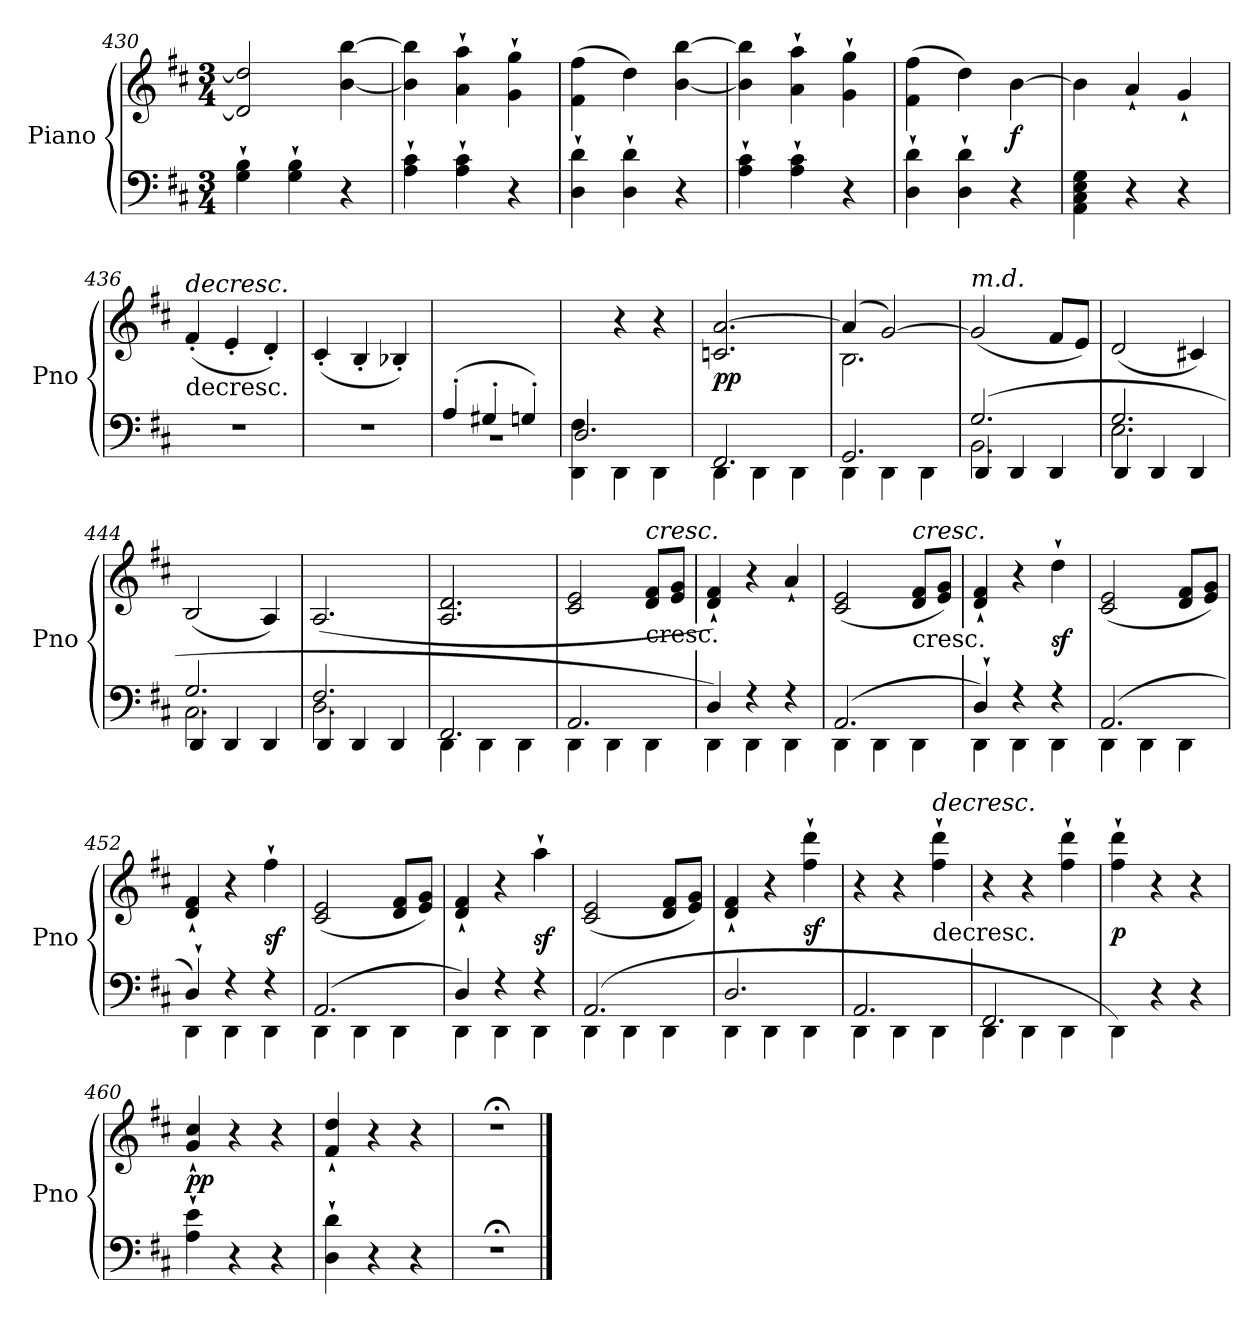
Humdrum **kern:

**kern	**kern	**dynam
*part1	*part1	*part1
*staff2	*staff1	*staff1/2
*I"Piano	*	*
*I'Pno	*	*
*clefF4	*clefG2	*
*k[f#c#]	*k[f#c#]	*
*D:	*D:	*
*M3/4	*M3/4	*
=430	=430	=430
4G` 4B`	2d] 2dd]	.
4G` 4B`	.	.
4r	[4b [4bb	.
=431	=431	=431
4A` 4c#`	4b] 4bb]	.
4A` 4c#`	4a` 4aa`	.
4r	4g` 4gg`	.
=432	=432	=432
4D` 4d`	(4f# 4ff#	.
4D` 4d`	4dd)	.
4r	[4b [4bb	.
=433	=433	=433
4A` 4c#`	4b] 4bb]	.
4A` 4c#`	4a` 4aa`	.
4r	4g` 4gg`	.
=434	=434	=434
4D` 4d`	(4f# 4ff#	.
4D` 4d`	4dd)	.
4r	[4b	f
=435	=435	=435
4AA 4C# 4E 4G	4b]	.
4r	4a`	.
4r	4g`	.
=436	=436	=436
!	!LO:TX:c:t=decresc.	!
!	!LO:TX:a:i:t=decresc.	!
2.r	(4f#'	.
.	4e'	.
.	4d')	.
=437	=437	=437
2.r	(4c#'	.
.	4B'	.
.	4B-X')	.
=438	=438	=438
*^	*	*
(4A'	2.r	2.ryy	.
4G#X'	.	.	.
4Gn')	.	.	.
=439	=439	=439	=439
2.D	4DD 4F#	4ryy	.
.	4DD	4r	.
.	4DD	4r	.
=440	=440	=440	=440
2.FF#	4DD	2.cn [2.a	pp
.	4DD	.	.
.	4DD	.	.
=441	=441	=441	=441
*	*	*^	*
2.GG	4DD	(4a]	2.B	.
.	4DD	[2g)	.	.
.	4DD	.	.	.
*	*	*v	*v	*
=442	=442	=442	=442
*	*^	*	*
!	!	!	!LO:TX:a:i:t=m.d.	!
(2.G	2.BB	4DD	(>2g]	.
.	.	4DD	.	.
.	.	4DD	8f#L	.
.	.	.	8eJ)	.
=443	=443	=443	=443	=443
2.G	2.E	4DD	(2d	.
.	.	4DD	.	.
.	.	4DD	4c#X)	.
=444	=444	=444	=444	=444
2.G	2.C#	4DD	(2B	.
.	.	4DD	.	.
.	.	4DD	4A)	.
=445	=445	=445	=445	=445
2.F#	2.D	4DD	(<2.A	.
.	.	4DD	.	.
.	.	4DD	.	.
*	*v	*v	*	*
=446	=446	=446	=446
2.FF#	4DD	2.A 2.d	.
.	4DD	.	.
.	4DD	.	.
=447	=447	=447	=447
2.AA	4DD	2c# 2e	.
.	4DD	.	.
!	!	!LO:TX:c:t=cresc.	!
!	!	!LO:TX:a:i:t=cresc.	!
.	4DD	8d 8f#L	.
.	.	8e 8gJ	.
=448	=448	=448	=448
4D)	4DD	4d` 4f#`)	.
4r	4DD	4r	.
4r	4DD	4a`	.
=449	=449	=449	=449
(2.AA	4DD	(2c# 2e	.
.	4DD	.	.
!	!	!LO:TX:c:t=cresc.	!
!	!	!LO:TX:a:i:t=cresc.	!
.	4DD	8d 8f#L	.
.	.	8e 8gJ)	.
=450	=450	=450	=450
4D`)	4DD	4d` 4f#`	.
4r	4DD	4r	.
4r	4DD	4dd`	sf
=451	=451	=451	=451
(2.AA	4DD	(2c# 2e	.
.	4DD	.	.
.	4DD	8d 8f#L	.
.	.	8e 8gJ)	.
=452	=452	=452	=452
4D`)	4DD	4d` 4f#`	.
4r	4DD	4r	.
4r	4DD	4ff#`	sf
=453	=453	=453	=453
(2.AA	4DD	(2c# 2e	.
.	4DD	.	.
.	4DD	8d 8f#L	.
.	.	8e 8gJ)	.
=454	=454	=454	=454
4D)	4DD	4d` 4f#`	.
4r	4DD	4r	.
4r	4DD	4aa`	sf
=455	=455	=455	=455
(2.AA	4DD	(2c# 2e	.
.	4DD	.	.
.	4DD	8d 8f#L	.
.	.	8e 8gJ)	.
=456	=456	=456	=456
2.D	4DD	4d` 4f#`	.
.	4DD	4r	.
.	4DD	4ff#` 4ddd`	sf
=457	=457	=457	=457
2.AA	4DD	4r	.
.	4DD	4r	.
!	!	!LO:TX:c:t=decresc.	!
!	!	!LO:TX:a:i:t=decresc.	!
.	4DD	4ff#` 4ddd`	.
=458	=458	=458	=458
2.FF#	4DD	4r	.
.	4DD	4r	.
.	4DD	4ff#` 4ddd`	.
*v	*v	*	*
=459	=459	=459
4DD\)	4ff#` 4ddd`	p
4r	4r	.
4r	4r	.
=460	=460	=460
4A` 4e`	4g` 4cc#`	pp
4r	4r	.
4r	4r	.
=461	=461	=461
4D` 4d`	4f#` 4dd`	.
4r	4r	.
4r	4r	.
=462	=462	=462
2.r;<	2.r;<	.
==	==	==
*-	*-	*-
